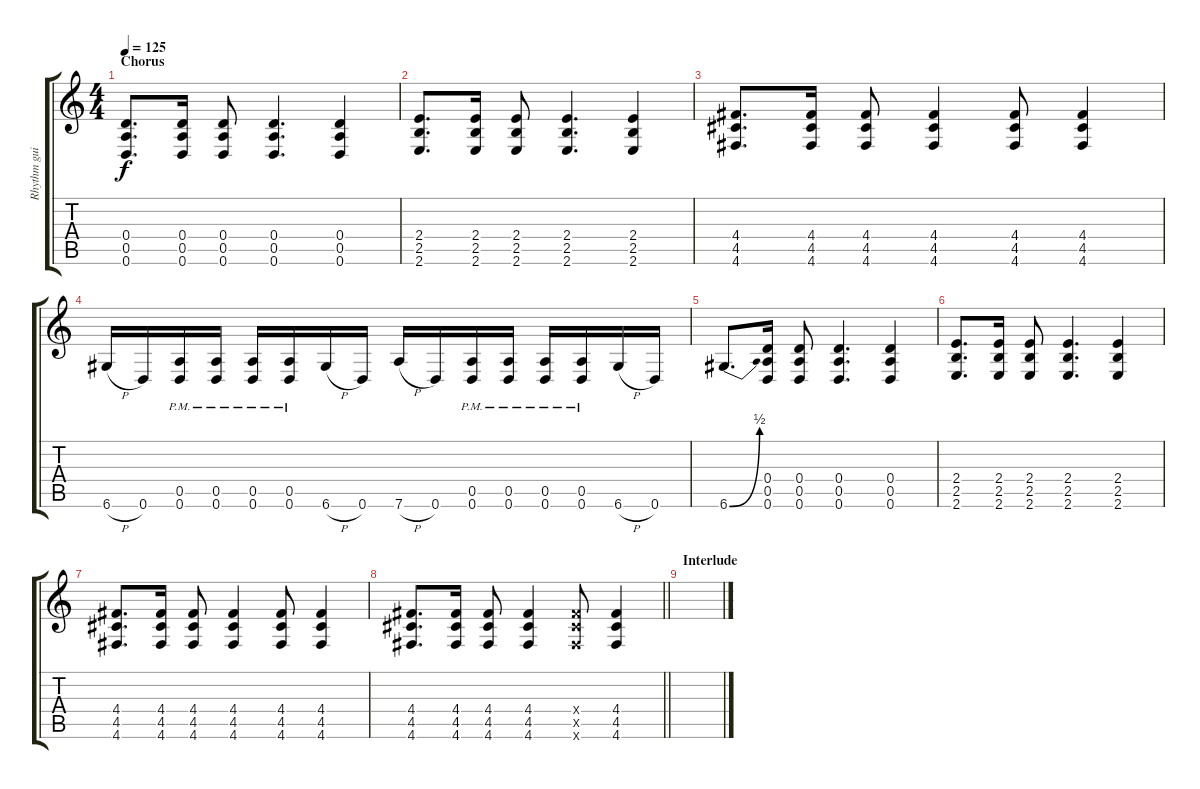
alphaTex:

\track ("Rhythm guitar L" "Rhythm gui") {instrument distortionguitar}
\staff {score tabs}
\tuning (E4 B3 A3 D3 A2 D2) {hide}
\ts (4 4)
\section ("" "Chorus")
\tempo 125
\clef g2
\ks c
(0.4 0.5 0.6).8{d dy f} (0.4 0.5 0.6).16 (0.4 0.5 0.6).8 (0.4 0.5 0.6).4{d} (0.4 0.5 0.6).4 |
(2.4 2.5 2.6).8{d} (2.4 2.5 2.6).16 (2.4 2.5 2.6).8 (2.4 2.5 2.6).4{d} (2.4 2.5 2.6).4 |
(4.4 4.5 4.6).8{d} (4.4 4.5 4.6).16 (4.4 4.5 4.6).8 (4.4 4.5 4.6).4 (4.4 4.5 4.6).8 (4.4 4.5 4.6).4 |
6.6{h}.16 0.6.16 (0.5{pm} 0.6{pm}).16 (0.5{pm} 0.6{pm}).16 (0.5{pm} 0.6{pm}).16 (0.5{pm} 0.6{pm}).16 6.6{h}.16 0.6.16 7.6{h}.16 0.6.16 (0.5{pm} 0.6{pm}).16 (0.5{pm} 0.6{pm}).16 (0.5{pm} 0.6{pm}).16 (0.5{pm} 0.6{pm}).16 6.6{h}.16 0.6.16 |
6.6{be (bend 0 0 60 2)}.8{d} (0.4 0.5 0.6).16 (0.4 0.5 0.6).8 (0.4 0.5 0.6).4{d} (0.4 0.5 0.6).4 |
(2.4 2.5 2.6).8{d} (2.4 2.5 2.6).16 (2.4 2.5 2.6).8 (2.4 2.5 2.6).4{d} (2.4 2.5 2.6).4 |
(4.4 4.5 4.6).8{d} (4.4 4.5 4.6).16 (4.4 4.5 4.6).8 (4.4 4.5 4.6).4 (4.4 4.5 4.6).8 (4.4 4.5 4.6).4 |
\barLineRight lightlight
(4.4 4.5 4.6).8{d} (4.4 4.5 4.6).16 (4.4 4.5 4.6).8 (4.4 4.5 4.6).4 (4.4{x} 4.5{x} 4.6{x}).8 (4.4 4.5 4.6).4 |
\section ("" "Interlude")
